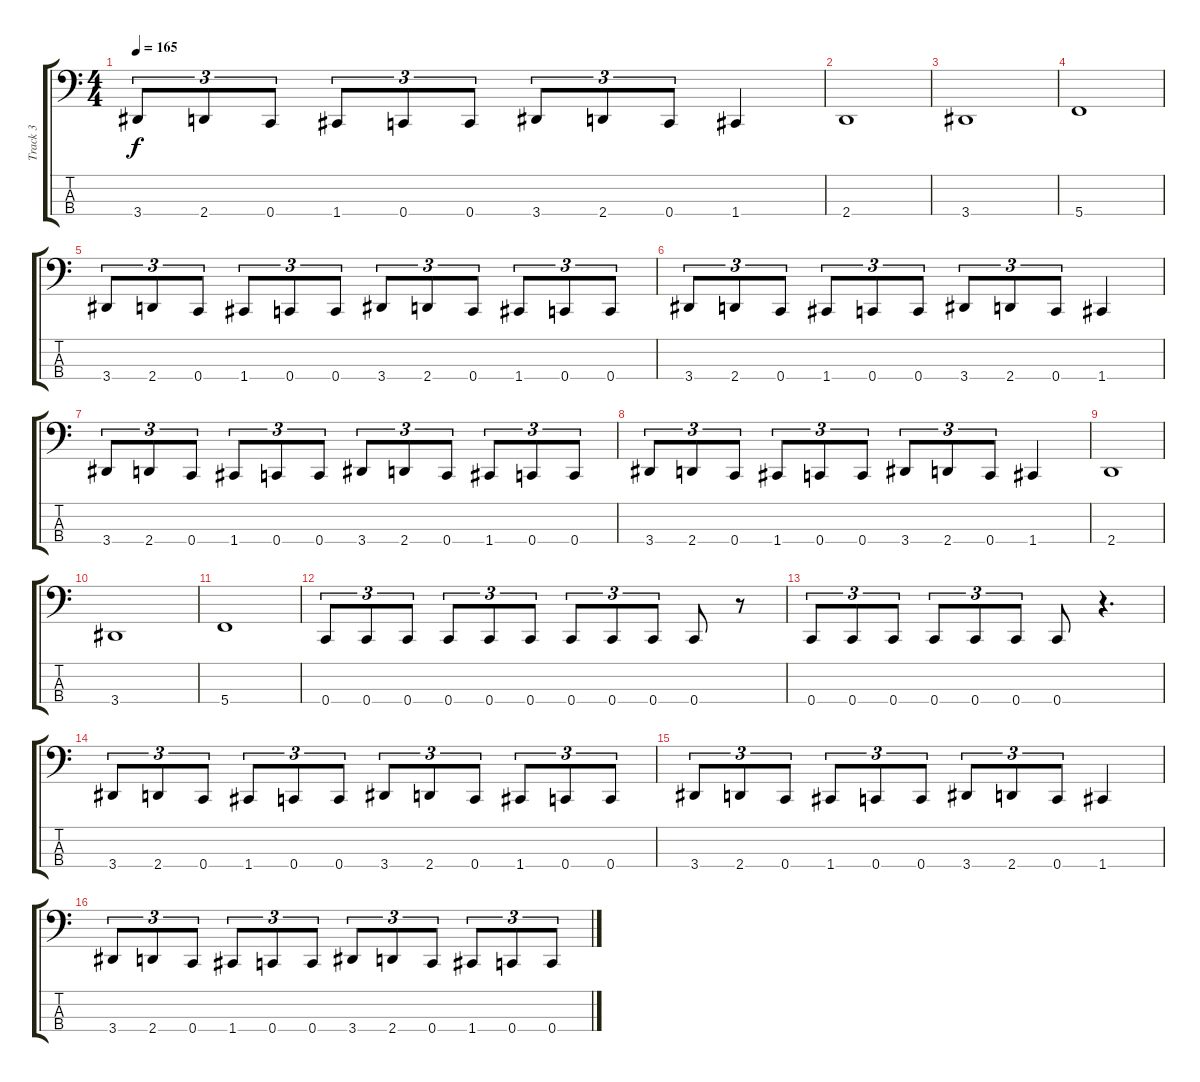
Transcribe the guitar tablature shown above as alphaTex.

\track ("Track 3" "Track 3") {instrument electricbassfinger}
\staff {score tabs}
\tuning (Eb2 Bb1 F1 C1) {hide}
\ts (4 4)
\tempo 165
\clef f4
\ks c
3.4.8{tu (3 2) dy f} 2.4.8{tu (3 2)} 0.4.8{tu (3 2)} 1.4.8{tu (3 2)} 0.4.8{tu (3 2)} 0.4.8{tu (3 2)} 3.4.8{tu (3 2)} 2.4.8{tu (3 2)} 0.4.8{tu (3 2)} 1.4.4 |
2.4.1 |
3.4.1 |
5.4.1 |
3.4.8{tu (3 2)} 2.4.8{tu (3 2)} 0.4.8{tu (3 2)} 1.4.8{tu (3 2)} 0.4.8{tu (3 2)} 0.4.8{tu (3 2)} 3.4.8{tu (3 2)} 2.4.8{tu (3 2)} 0.4.8{tu (3 2)} 1.4.8{tu (3 2)} 0.4.8{tu (3 2)} 0.4.8{tu (3 2)} |
3.4.8{tu (3 2)} 2.4.8{tu (3 2)} 0.4.8{tu (3 2)} 1.4.8{tu (3 2)} 0.4.8{tu (3 2)} 0.4.8{tu (3 2)} 3.4.8{tu (3 2)} 2.4.8{tu (3 2)} 0.4.8{tu (3 2)} 1.4.4 |
3.4.8{tu (3 2)} 2.4.8{tu (3 2)} 0.4.8{tu (3 2)} 1.4.8{tu (3 2)} 0.4.8{tu (3 2)} 0.4.8{tu (3 2)} 3.4.8{tu (3 2)} 2.4.8{tu (3 2)} 0.4.8{tu (3 2)} 1.4.8{tu (3 2)} 0.4.8{tu (3 2)} 0.4.8{tu (3 2)} |
3.4.8{tu (3 2)} 2.4.8{tu (3 2)} 0.4.8{tu (3 2)} 1.4.8{tu (3 2)} 0.4.8{tu (3 2)} 0.4.8{tu (3 2)} 3.4.8{tu (3 2)} 2.4.8{tu (3 2)} 0.4.8{tu (3 2)} 1.4.4 |
2.4.1 |
3.4.1 |
5.4.1 |
0.4.8{tu (3 2)} 0.4.8{tu (3 2)} 0.4.8{tu (3 2)} 0.4.8{tu (3 2)} 0.4.8{tu (3 2)} 0.4.8{tu (3 2)} 0.4.8{tu (3 2)} 0.4.8{tu (3 2)} 0.4.8{tu (3 2)} 0.4.8 r.8 |
0.4.8{tu (3 2)} 0.4.8{tu (3 2)} 0.4.8{tu (3 2)} 0.4.8{tu (3 2)} 0.4.8{tu (3 2)} 0.4.8{tu (3 2)} 0.4.8 r.4{d} |
3.4.8{tu (3 2)} 2.4.8{tu (3 2)} 0.4.8{tu (3 2)} 1.4.8{tu (3 2)} 0.4.8{tu (3 2)} 0.4.8{tu (3 2)} 3.4.8{tu (3 2)} 2.4.8{tu (3 2)} 0.4.8{tu (3 2)} 1.4.8{tu (3 2)} 0.4.8{tu (3 2)} 0.4.8{tu (3 2)} |
3.4.8{tu (3 2)} 2.4.8{tu (3 2)} 0.4.8{tu (3 2)} 1.4.8{tu (3 2)} 0.4.8{tu (3 2)} 0.4.8{tu (3 2)} 3.4.8{tu (3 2)} 2.4.8{tu (3 2)} 0.4.8{tu (3 2)} 1.4.4 |
3.4.8{tu (3 2)} 2.4.8{tu (3 2)} 0.4.8{tu (3 2)} 1.4.8{tu (3 2)} 0.4.8{tu (3 2)} 0.4.8{tu (3 2)} 3.4.8{tu (3 2)} 2.4.8{tu (3 2)} 0.4.8{tu (3 2)} 1.4.8{tu (3 2)} 0.4.8{tu (3 2)} 0.4.8{tu (3 2)}
